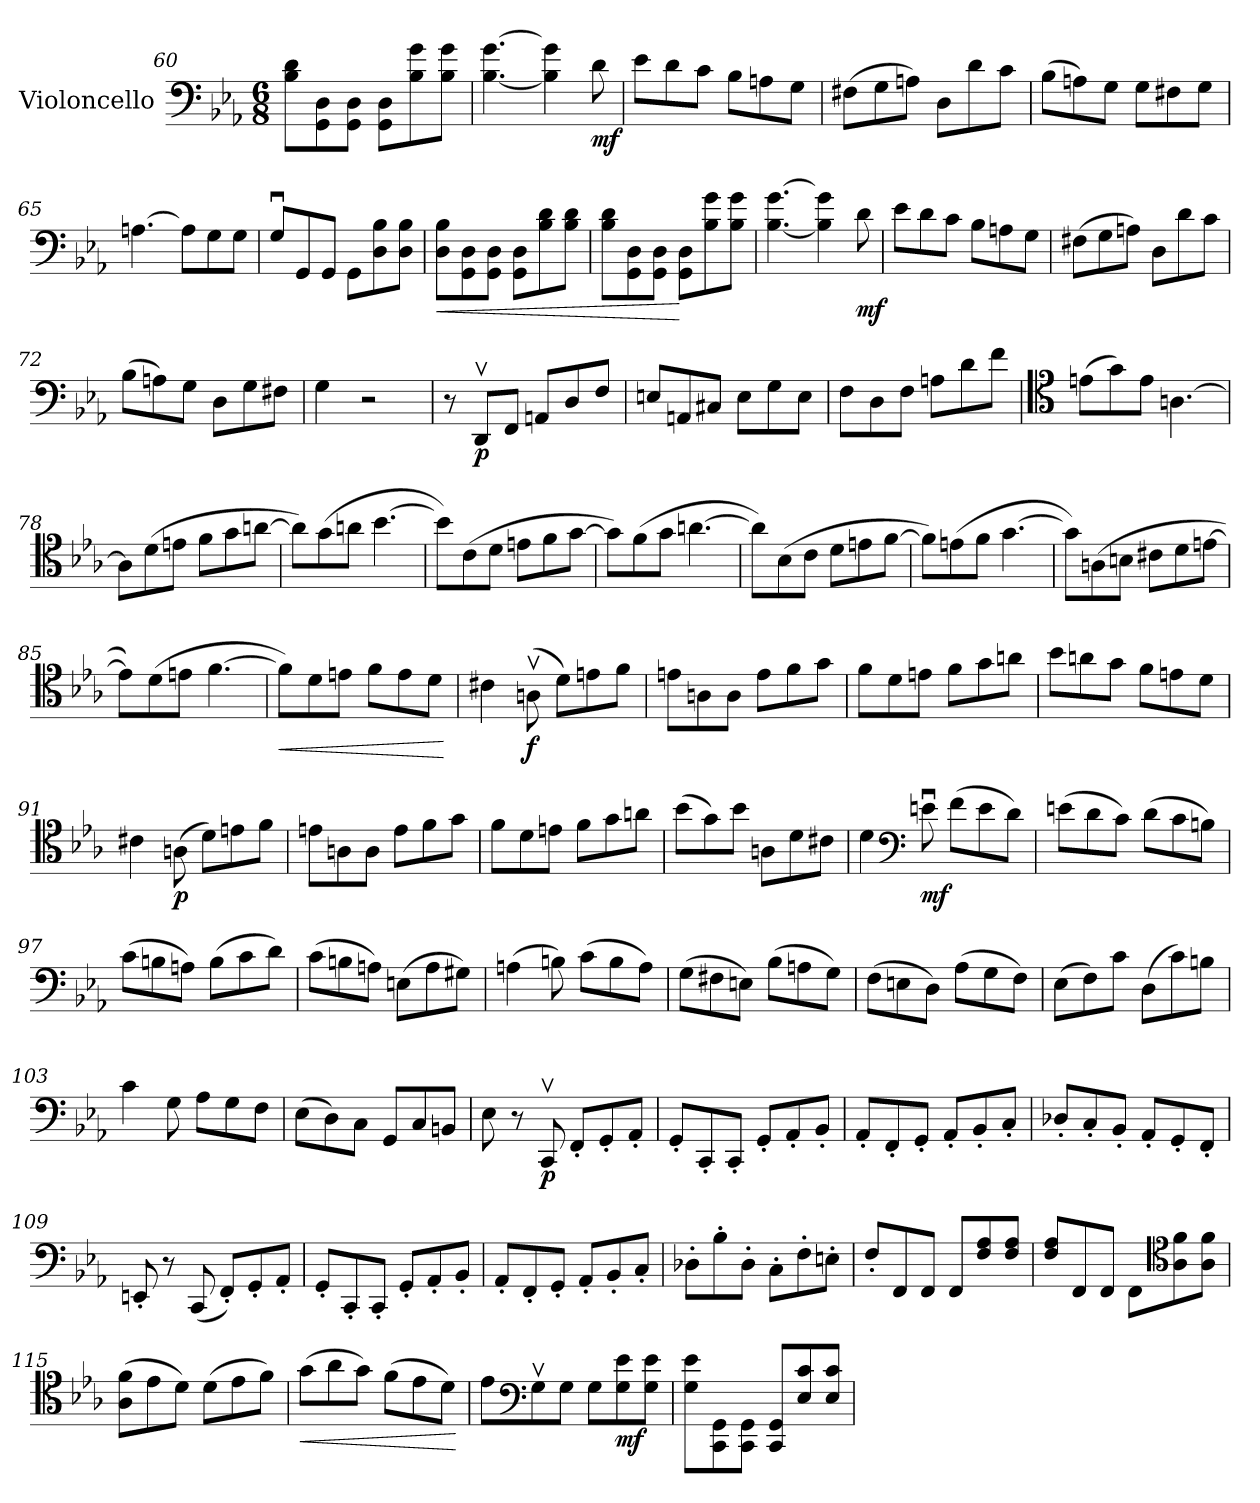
**kern	**dynam
*part1	*part1
*staff1	*staff1
*I"Violoncello	*
*I'Vlc.	*
*clefF4	*
*k[b-e-a-]	*
*M6/8	*
=60	=60
8B-\ 8d\L	.
8GG\ 8D\	.
8GG\ 8D\J	.
8GG\ 8D\L	.
8B-\ 8g\	.
8B-\ 8g\J	.
!!LO:LB:g=z
=61	=61
[4.B-\ [4.g\	.
4B-\] 4g\]	.
!	!LO:DY:b
8d\	mf
=62	=62
8e-\L	.
8d\	.
8c\J	.
8B-\L	.
8An\	.
8G\J	.
=63	=63
(8F#X\L	.
8G\	.
8An\J)	.
8D\L	.
8d\	.
8c\J	.
=64	=64
(8B-\L	.
8An\)	.
8G\J	.
8G\L	.
8F#X\	.
8G\J	.
=65	=65
[4.An\	.
8A\L]	.
8G\	.
8G\J	.
=66	=66
8Gu/L	.
8GG/	.
8GG/J	.
8GG\L	.
8D\ 8B-\	.
8D\ 8B-\J	.
!!LO:LB:g=z
=67	=67
!	!LO:HP:b
8D\ 8B-\L	<
8GG\ 8D\	.
8GG\ 8D\J	.
8GG\ 8D\L	.
8B-\ 8d\	.
8B-\ 8d\J	.
=68	=68
8B-\ 8d\L	.
8GG\ 8D\	.
8GG\ 8D\J	.
8GG\ 8D\L	[
8B-\ 8g\	.
8B-\ 8g\J	.
=69	=69
[4.B-\ [4.g\	.
4B-\] 4g\]	.
!	!LO:DY:b
8d\	mf
=70	=70
8e-\L	.
8d\	.
8c\J	.
8B-\L	.
8An\	.
8G\J	.
=71	=71
(8F#X\L	.
8G\	.
8An\J)	.
8D\L	.
8d\	.
8c\J	.
=72	=72
(8B-\L	.
8An\)	.
8G\J	.
8D\L	.
8G\	.
8F#X\J	.
!!LO:LB:g=z
=73	=73
4G\	.
2r	.
=74	=74
8r	.
!	!LO:DY:b
8DDv/L	p
8FF/J	.
8AAn/L	.
8D/	.
8F/J	.
=75	=75
8En/L	.
8AAn/	.
8C#X/J	.
8E\L	.
8G\	.
8E\J	.
=76	=76
8F\L	.
8D\	.
8F\J	.
8An\L	.
8d\	.
8f\J	.
=77	=77
*clefC4	*
(8en\L	.
8g\)	.
8e\J	.
[4.An\	.
=78	=78
8A\L]	.
(8d\	.
8en\J	.
8f\L	.
8g\	.
[8an\J	.
!!LO:LB:g=z
=79	=79
8a\L])	.
(8g\	.
8an\J	.
[4.b-\	.
=80	=80
8b-\L])	.
(8c\	.
8d\J	.
8en\L	.
8f\	.
[8g\J	.
=81	=81
8g\L])	.
(8f\	.
8g\J	.
[4.an\	.
=82	=82
8a\L])	.
(8B-\	.
8c\J	.
8d\L	.
8en\	.
[8f\J	.
=83	=83
8f\L])	.
(8en\	.
8f\J	.
[4.g\	.
=84	=84
8g\L])	.
(8An\	.
8Bn\J	.
8c#X\L	.
8d\	.
[8en\J	.
!!LO:LB:g=z
=85	=85
8e\L])	.
(8d\	.
8en\J	.
[4.f\	.
=86	=86
!	!LO:HP:b
8f\L])	<
8d\	.
8en\J	.
8f\L	.
8e\	.
8d\J	.
.	[
=87	=87
4c#X\	.
!	!LO:DY:b
(8Anv\	f
8d\L)	.
8en\	.
8f\J	.
=88	=88
8en\L	.
8An\	.
8A\J	.
8e\L	.
8f\	.
8g\J	.
=89	=89
8f\L	.
8d\	.
8en\J	.
8f\L	.
8g\	.
8an\J	.
=90	=90
8b-\L	.
8an\	.
8g\J	.
8f\L	.
8en\	.
8d\J	.
!!LO:LB:g=z
=91	=91
4c#X\	.
!	!LO:DY:b
(8An\	p
8d\L)	.
8en\	.
8f\J	.
=92	=92
8en\L	.
8An\	.
8A\J	.
8e\L	.
8f\	.
8g\J	.
=93	=93
8f\L	.
8d\	.
8en\J	.
8f\L	.
8g\	.
8an\J	.
=94	=94
(8b-\L	.
8g\)	.
8b-\J	.
8An\L	.
8d\	.
8c#X\J	.
=95	=95
4d\	.
*clefF4	*
!	!LO:DY:b
8enu\	mf
(8f\L	.
8e\	.
8d\J)	.
!!LO:LB:g=z
=96	=96
(8en\L	.
8d\	.
8c\J)	.
(8d\L	.
8c\	.
8Bn\J)	.
=97	=97
(8c\L	.
8Bn\	.
8An\J)	.
(8B\L	.
8c\	.
8d\J)	.
=98	=98
(8c\L	.
8Bn\	.
8An\J)	.
(8En\L	.
8A\	.
8G#X\J)	.
=99	=99
(4An\	.
8Bn\)	.
(8c\L	.
8B\	.
8A\J)	.
=100	=100
(8G\L	.
8F#X\	.
8En\J)	.
(8B-\L	.
8An\	.
8G\J)	.
!!LO:LB:g=z
=101	=101
(8F\L	.
8En\	.
8D\J)	.
(8A-\L	.
8G\	.
8F\J)	.
=102	=102
(8E-\L	.
8F\)	.
8c\J	.
(8D\L	.
8c\)	.
8Bn\J	.
=103	=103
4c\	.
8G\	.
8A-\L	.
8G\	.
8F\J	.
=104	=104
(8E-\L	.
8D\)	.
8C\J	.
8GG/L	.
8C/	.
8BBn/J	.
=105	=105
8E-\	.
8r	.
!	!LO:DY:b
8CCv/	p
8FF'/L	.
8GG'/	.
8AA-'/J	.
=106	=106
8GG'/L	.
8CC'/	.
8CC'/J	.
8GG'/L	.
8AA-'/	.
8BB-'/J	.
!!LO:LB:g=z
=107	=107
8AA-'/L	.
8FF'/	.
8GG'/J	.
8AA-'/L	.
8BB-'/	.
8C'/J	.
=108	=108
8D-X'/L	.
8C'/	.
8BB-'/J	.
8AA-'/L	.
8GG'/	.
8FF'/J	.
=109	=109
8EEn'/	.
8r	.
(8CC/	.
8FF'/L)	.
8GG'/	.
8AA-'/J	.
=110	=110
8GG'/L	.
8CC'/	.
8CC'/J	.
8GG'/L	.
8AA-'/	.
8BB-'/J	.
=111	=111
8AA-'/L	.
8FF'/	.
8GG'/J	.
8AA-'/L	.
8BB-'/	.
8C'/J	.
=112	=112
8D-X'\L	.
8B-'\	.
8D-'\J	.
8C'\L	.
8F'\	.
8En'\J	.
!!LO:PB:g=z
=113	=113
8F'/L	.
8FF/	.
8FF/J	.
8FF/L	.
8F/ 8A-/	.
8F/ 8A-/J	.
=114	=114
8F/ 8A-/L	.
8FF/	.
8FF/J	.
8FF\L	.
*clefC4	*
8A-\ 8f\	.
8A-\ 8f\J	.
=115	=115
(8A-\ 8f\L	.
8e-\	.
8d\J)	.
(8d\L	.
8e-\	.
8f\J)	.
=116	=116
!	!LO:HP:b
(8g\L	<
8a-\	.
8g\J)	.
(8f\L	.
8e-\	.
8d\J)	.
.	[
=117	=117
8e-\L	.
*clefF4	*
8Gv\	.
8G\J	.
8G\L	.
!	!LO:DY:b
8G\ 8e-\	mf
8G\ 8e-\J	.
!!LO:LB:g=z
=118	=118
8G\ 8e-\L	.
8CC\ 8GG\	.
8CC\ 8GG\J	.
8CC/ 8GG/L	.
8E-/ 8c/	.
8E-/ 8c/J	.
=	=
*-	*-
